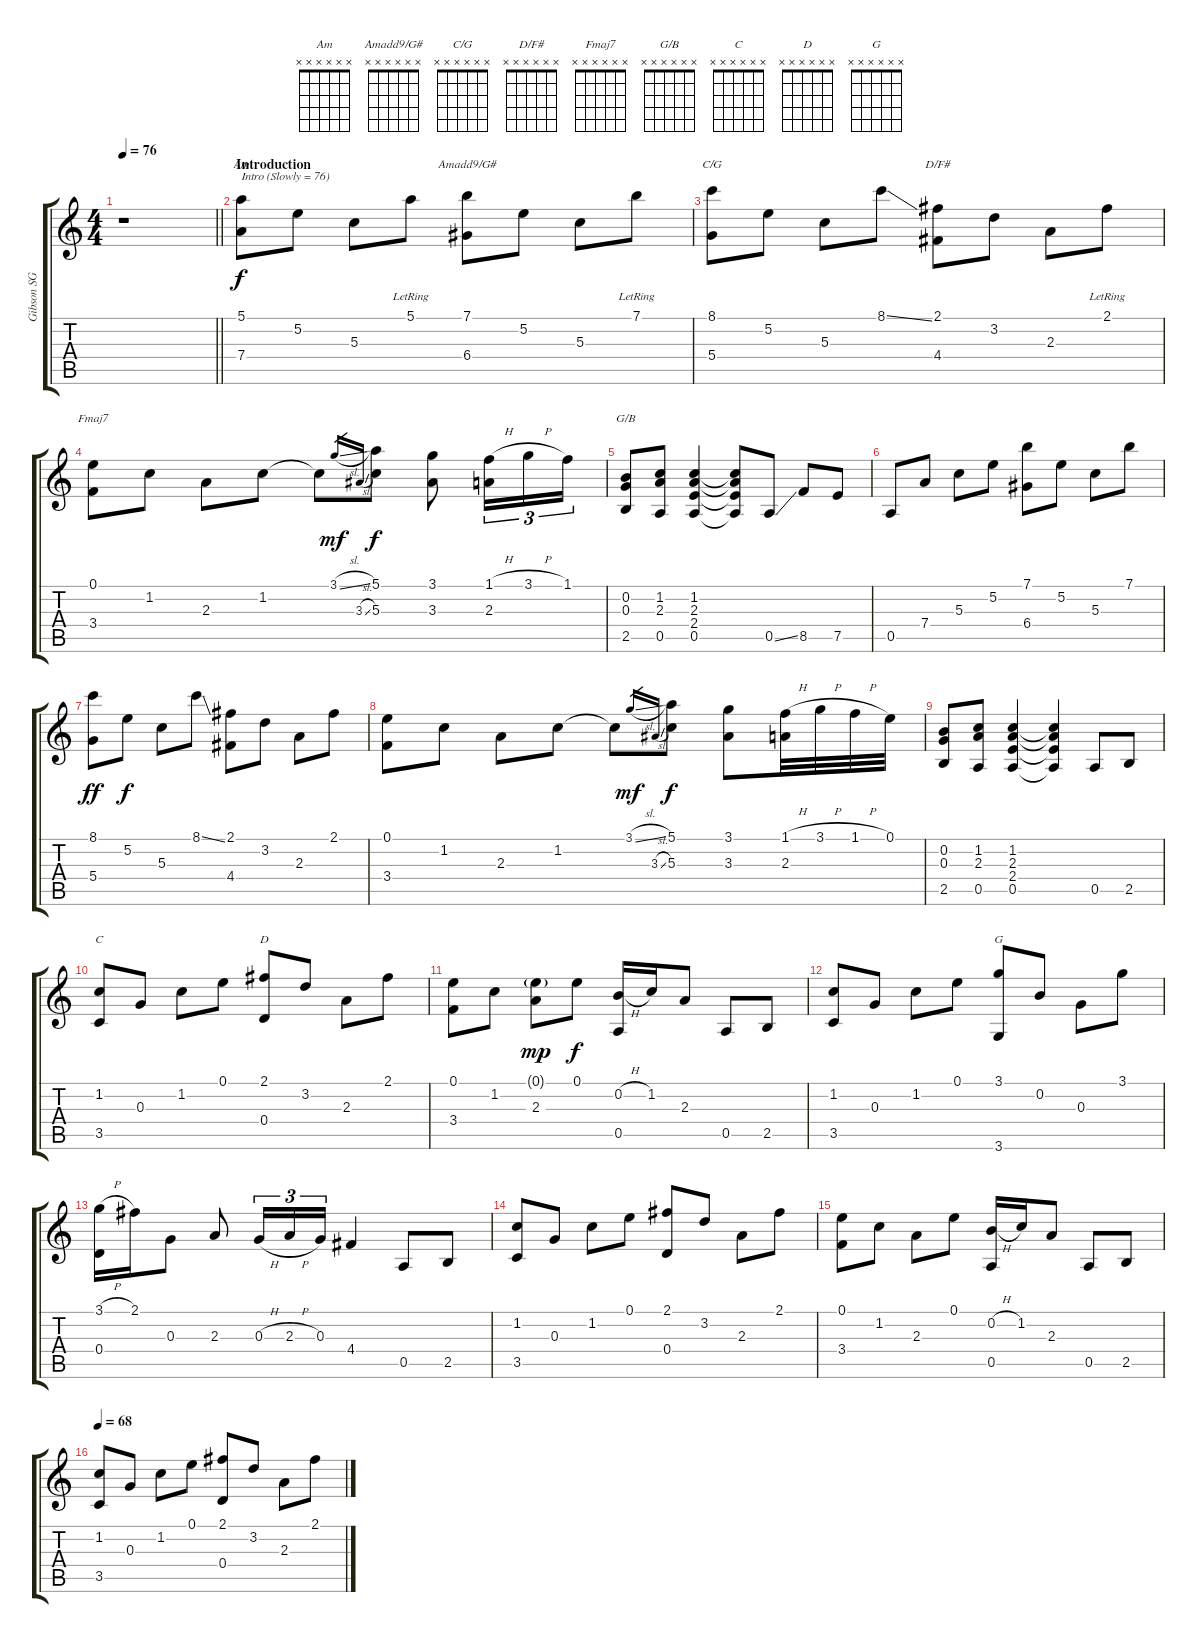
\track ("Gibson SG   6 Strings" "Gibson SG ") {instrument overdrivenguitar}
\staff {score tabs}
\tuning (E4 B3 G3 D3 A2 E2) {hide}
\chord ("Am" x x x x x x)
\chord ("Amadd9/G#" x x x x x x)
\chord ("C/G" x x x x x x)
\chord ("D/F#" x x x x x x)
\chord ("Fmaj7" x x x x x x)
\chord ("G/B" x x x x x x)
\chord ("C" x x x x x x)
\chord ("D" x x x x x x)
\chord ("G" x x x x x x)
\ts (4 4)
\tempo 76
\clef g2
\barLineRight lightlight
\ks c
r.1{dy f instrument overdrivenguitar} |
\section ("" "Introduction")
(5.1 7.4).8{ch "Am" txt "Intro (Slowly = 76)"} 5.2.8 5.3.8 5.1{lr}.8 (7.1 6.4).8{ch "Amadd9/G#"} 5.2.8 5.3.8 7.1{lr}.8 |
(8.1 5.4).8{ch "C/G"} 5.2.8 5.3.8 8.1{ss}.8 (2.1 4.4).8{ch "D/F#"} 3.2.8 2.3.8 2.1{lr}.8 |
(0.1 3.4).8{ch "Fmaj7"} 1.2.8 2.3.8 1.2.8 1.2{t}.8 3.1{sl}.16{gr dy mf} 3.3{sl}.16{gr} (5.1 5.3).8{dy f} (3.1 3.3).8 (1.1{h} 2.3).16{tu (3 2)} 3.1{h}.16{tu (3 2)} 1.1.16{tu (3 2)} |
(0.2 0.3 2.5).8{ch "G/B"} (1.2 2.3 0.5).8 (1.2 2.3 2.4 0.5).4 (1.2{t} 2.3{t} 2.4{t} 0.5{t}).8 0.5{ss}.8 8.5.8 7.5.8 |
0.5.8 7.4.8 5.3.8 5.2.8 (7.1 6.4).8 5.2.8 5.3.8 7.1.8 |
(8.1 5.4).8{dy ff} 5.2.8{dy f} 5.3.8 8.1{ss}.8 (2.1 4.4).8 3.2.8 2.3.8 2.1.8 |
(0.1 3.4).8 1.2.8 2.3.8 1.2.8 1.2{t}.8 3.1{sl}.16{gr dy mf} 3.3{sl}.16{gr} (5.1 5.3).8{dy f} (3.1 3.3).8 (1.1{h} 2.3).32 3.1{h}.32 1.1{h}.32 0.1.32 |
(0.2 0.3 2.5).8 (1.2 2.3 0.5).8 (1.2 2.3 2.4 0.5).4 (1.2{t} 2.3{t} 2.4{t} 0.5{t}).4 0.5.8 2.5.8 |
(1.2 3.5).8{ch "C"} 0.3.8 1.2.8 0.1.8 (2.1 0.4).8{ch "D"} 3.2.8 2.3.8 2.1.8 |
(0.1 3.4).8 1.2.8 (0.1{g} 2.3).8{dy mp} 0.1.8{dy f} (0.2{h} 0.5).16 1.2.16 2.3.8 0.5.8 2.5.8 |
(1.2 3.5).8 0.3.8 1.2.8 0.1.8 (3.1 3.6).8{ch "G"} 0.2.8 0.3.8 3.1.8 |
(3.1{h} 0.4).16 2.1.16 0.3.8 2.3.8 0.3{h}.16{tu (3 2)} 2.3{h}.16{tu (3 2)} 0.3.16{tu (3 2)} 4.4.4 0.5.8 2.5.8 |
(1.2 3.5).8 0.3.8 1.2.8 0.1.8 (2.1 0.4).8 3.2.8 2.3.8 2.1.8 |
(0.1 3.4).8 1.2.8 2.3.8 0.1.8 (0.2{h} 0.5).16 1.2.16 2.3.8 0.5.8 2.5.8 |
\tempo 68
(1.2 3.5).8 0.3.8 1.2.8 0.1.8 (2.1 0.4).8 3.2.8 2.3.8 2.1.8
